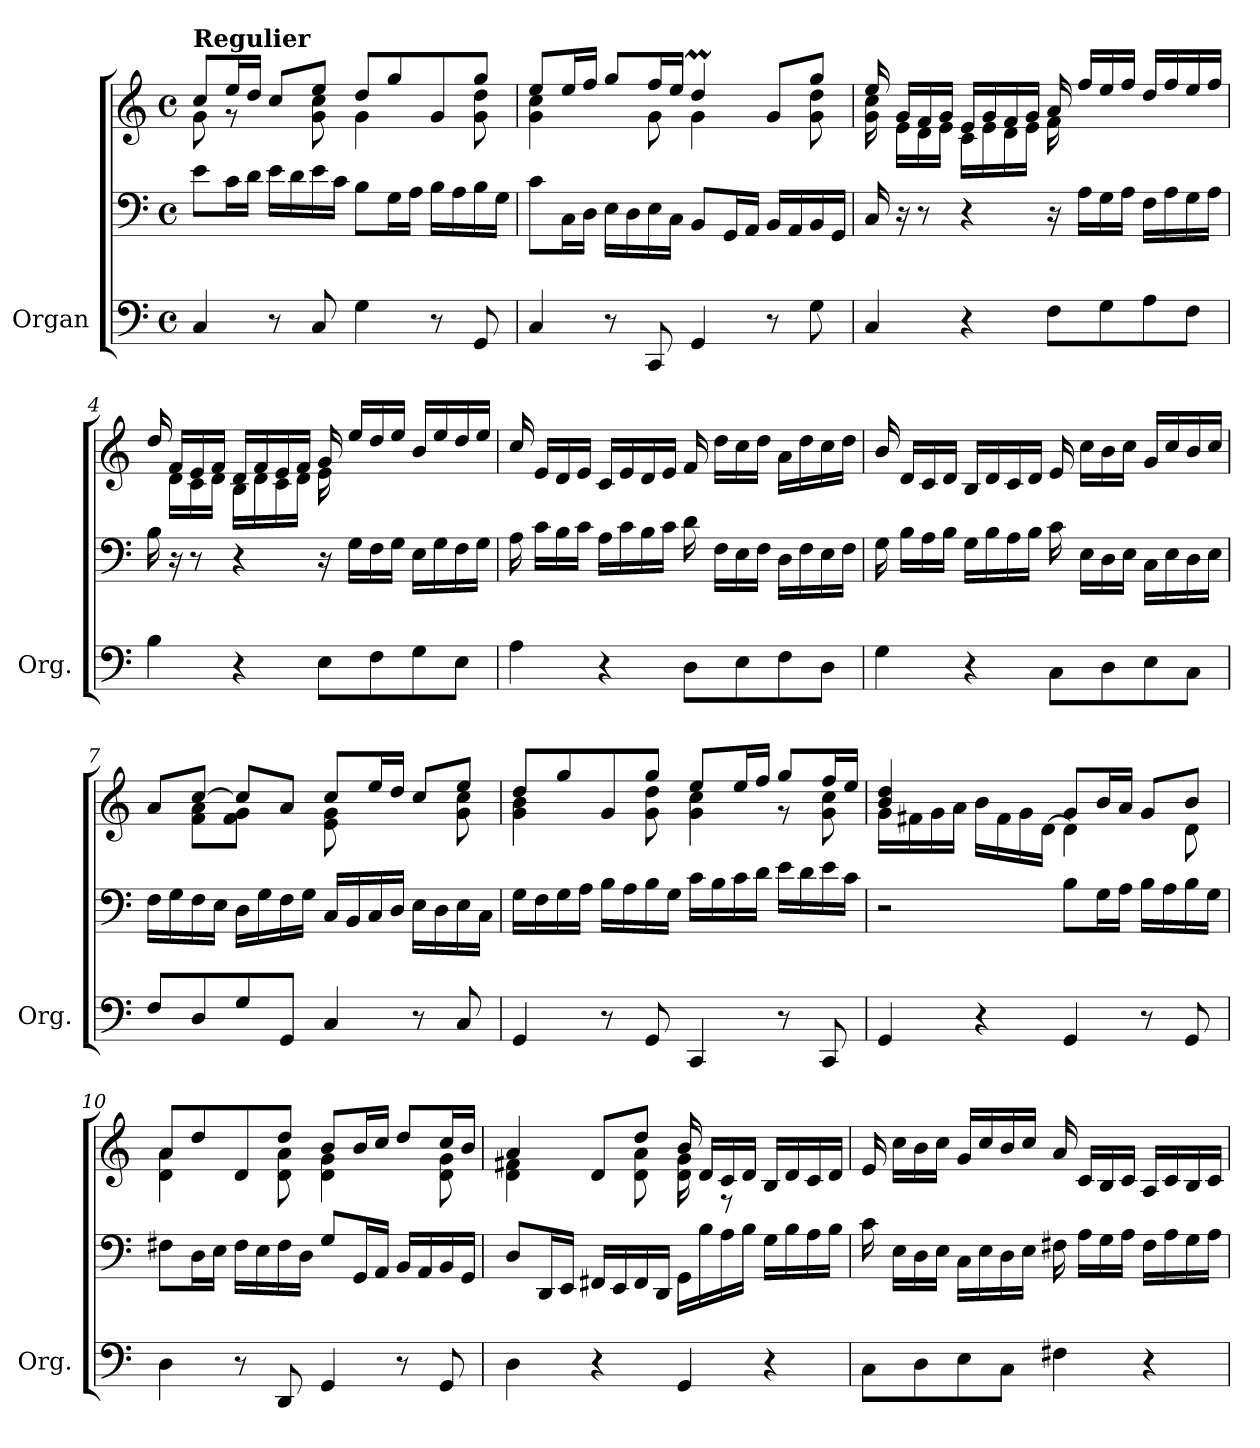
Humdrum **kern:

**kern	**kern	**kern
*part1	*part1	*part1
*staff3	*staff2	*staff1
*I"Organ	*	*
*I'Org.	*	*
*clefF4	*clefF4	*clefG2
*k[]	*k[]	*k[]
*M4/4	*M4/4	*M4/4
*met(c)	*met(c)	*met(c)
=1	=1	=1
*	*	*^
!	!	!LO:TX:a:B:t=Regulier	!
4C/	8e\L	8cc/L	8g\
.	16c\L	16ee/L	8r
.	16d\JJ	16dd/JJ	.
8r	16e\LL	8cc/L	8ryy
.	16d\	.	.
8C/	16e\	8ee/J	8g\ 8cc\
.	16c\JJ	.	.
4G\	8B\L	8dd/L	4g\
.	16G\L	8gg/	.
.	16A\JJ	.	.
8r	16B\LL	8g/	8ryy
.	16A\	.	.
8GG/	16B\	8gg/J	8g\ 8dd\
.	16G\JJ	.	.
=2	=2	=2	=2
4C/	8c\L	8ee/L	4g\ 4cc\
.	16C\L	16ee/L	.
.	16D\JJ	16ff/JJ	.
8r	16E\LL	8gg/L	8ryy
.	16D\	.	.
8CC/	16E\	16ff/L	8g\
.	16C\JJ	16ee/JJ	.
4GG/	8BB/L	4ddM/	4g\
.	16GG/L	.	.
.	16AA/JJ	.	.
8r	16BB/LL	8g/L	8ryy
.	16AA/	.	.
8G\	16BB/	8gg/J	8g\ 8dd\
.	16GG/JJ	.	.
!!LO:LB:g=z	!!
=3	=3	=3	=3
4C/	16C/	16ee/	16g\ 16cc\
.	16r	16g/LL	16e\LL
.	8r	16f/	16d\
.	.	16g/JJ	16e\JJ
4r	4r	16e/LL	16c\LL
.	.	16g/	16e\
.	.	16f/	16d\
.	.	16g/JJ	16e\JJ
8F\L	16r	16a/	16f\
.	16A\LL	16ff/LL	4..ryy
8G\	16G\	16ee/	.
.	16A\JJ	16ff/JJ	.
8A\	16F\LL	16dd/LL	.
.	16A\	16ff/	.
8F\J	16G\	16ee/	.
.	16A\JJ	16ff/JJ	.
=4	=4	=4	=4
4B\	16B\	16dd/	16ryy
.	16r	16f/LL	16d\LL
.	8r	16e/	16c\
.	.	16f/JJ	16d\JJ
4r	4r	16d/LL	16B\LL
.	.	16f/	16d\
.	.	16e/	16c\
.	.	16f/JJ	16d\JJ
8E\L	16r	16g/	16e\
.	16G\LL	16ee/LL	4..ryy
8F\	16F\	16dd/	.
.	16G\JJ	16ee/JJ	.
8G\	16E\LL	16b/LL	.
.	16G\	16ee/	.
8E\J	16F\	16dd/	.
.	16G\JJ	16ee/JJ	.
*	*	*v	*v
!!LO:LB:g=z
=5	=5	=5
4A\	16A\	16cc/
.	16c\LL	16e/LL
.	16B\	16d/
.	16c\JJ	16e/JJ
4r	16A\LL	16c/LL
.	16c\	16e/
.	16B\	16d/
.	16c\JJ	16e/JJ
8D\L	16d\	16f/
.	16F\LL	16dd\LL
8E\	16E\	16cc\
.	16F\JJ	16dd\JJ
8F\	16D\LL	16a\LL
.	16F\	16dd\
8D\J	16E\	16cc\
.	16F\JJ	16dd\JJ
=6	=6	=6
4G\	16G\	16b/
.	16B\LL	16d/LL
.	16A\	16c/
.	16B\JJ	16d/JJ
4r	16G\LL	16B/LL
.	16B\	16d/
.	16A\	16c/
.	16B\JJ	16d/JJ
8C\L	16c\	16e/
.	16E\LL	16cc\LL
8D\	16D\	16b\
.	16E\JJ	16cc\JJ
8E\	16C\LL	16g/LL
.	16E\	16cc/
8C\J	16D\	16b/
.	16E\JJ	16cc/JJ
!!LO:LB:g=z
=7	=7	=7
*	*	*^
8F/L	16F\LL	8a/L	8ryy
.	16G\	.	.
8D/	16F\	[8cc/J	8f\ 8a\L
.	16E\JJ	.	.
8G/	16D\LL	8cc/L]	8f\ 8g\J
.	16G\	.	.
8GG/J	16F\	8a/J	8ryy
.	16G\JJ	.	.
4C/	16C/LL	8cc/L	8e\ 8g\
.	16BB/	.	.
.	16C/	16ee/L	4ryy
.	16D/JJ	16dd/JJ	.
8r	16E\LL	8cc/L	.
.	16D\	.	.
8C/	16E\	8ee/J	8g\ 8cc\
.	16C\JJ	.	.
=8	=8	=8	=8
4GG/	16G\LL	8dd/L	4g\ 4b\
.	16F\	.	.
.	16G\	8gg/	.
.	16A\JJ	.	.
8r	16B\LL	8g/	8ryy
.	16A\	.	.
8GG/	16B\	8gg/J	8g\ 8dd\
.	16G\JJ	.	.
4CC/	16c\LL	8ee/L	4g\ 4cc\
.	16B\	.	.
.	16c\	16ee/L	.
.	16d\JJ	16ff/JJ	.
8r	16e\LL	8gg/L	8r
.	16d\	.	.
8CC/	16e\	16ff/L	8g\ 8cc\
.	16c\JJ	16ee/JJ	.
!!LO:PB:g=z	!!
=9	=9	=9	=9
4GG/	2r	4b/ 4dd/	16g\LL
.	.	.	16f#X\
.	.	.	16g\
.	.	.	16a\JJ
4r	.	4ryy	16b\LL
.	.	.	16f#\
.	.	.	16g\
.	.	.	[16d\JJ
4GG/	8B\L	8g/L	4d\]
.	16G\L	16b/L	.
.	16A\JJ	16a/JJ	.
8r	16B\LL	8g/L	8ryy
.	16A\	.	.
8GG/	16B\	8b/J	8d\
.	16G\JJ	.	.
=10	=10	=10	=10
4D\	8F#X\L	8a/L	4d\ 4a\
.	16D\L	8dd/	.
.	16E\JJ	.	.
8r	16F#\LL	8d/	8ryy
.	16E\	.	.
8DD/	16F#\	8dd/J	8d\ 8a\
.	16D\JJ	.	.
4GG/	8G/L	8b/L	4d\ 4g\
.	16GG/L	16b/L	.
.	16AA/JJ	16cc/JJ	.
8r	16BB/LL	8dd/L	8ryy
.	16AA/	.	.
8GG/	16BB/	16cc/L	8d\ 8g\
.	16GG/JJ	16b/JJ	.
!!LO:LB:g=z	!!
=11	=11	=11	=11
4D\	8D/L	4a/	4d\ 4f#X\
.	16DD/L	.	.
.	16EE/JJ	.	.
4r	16FF#X/LL	8d/L	8ryy
.	16EE/	.	.
.	16FF#/	8dd/J	8d\ 8a\
.	16DD/JJ	.	.
4GG/	16GG\LL	16b/	16d\ 16g\
.	16B\	16d/LL	16ryy
.	16A\	16c/	8r
.	16B\JJ	16d/JJ	.
4r	16G\LL	16B/LL	4ryy
.	16B\	16d/	.
.	16A\	16c/	.
.	16B\JJ	16d/JJ	.
*	*	*v	*v
=12	=12	=12
8C\L	16c\	16e/
.	16E\LL	16cc\LL
8D\	16D\	16b\
.	16E\JJ	16cc\JJ
8E\	16C\LL	16g/LL
.	16E\	16cc/
8C\J	16D\	16b/
.	16E\JJ	16cc/JJ
4F#X\	16F#X\	16a/
.	16A\LL	16c/LL
.	16G\	16B/
.	16A\JJ	16c/JJ
4r	16F#\LL	16A/LL
.	16A\	16c/
.	16G\	16B/
.	16A\JJ	16c/JJ
=	=	=
*-	*-	*-
